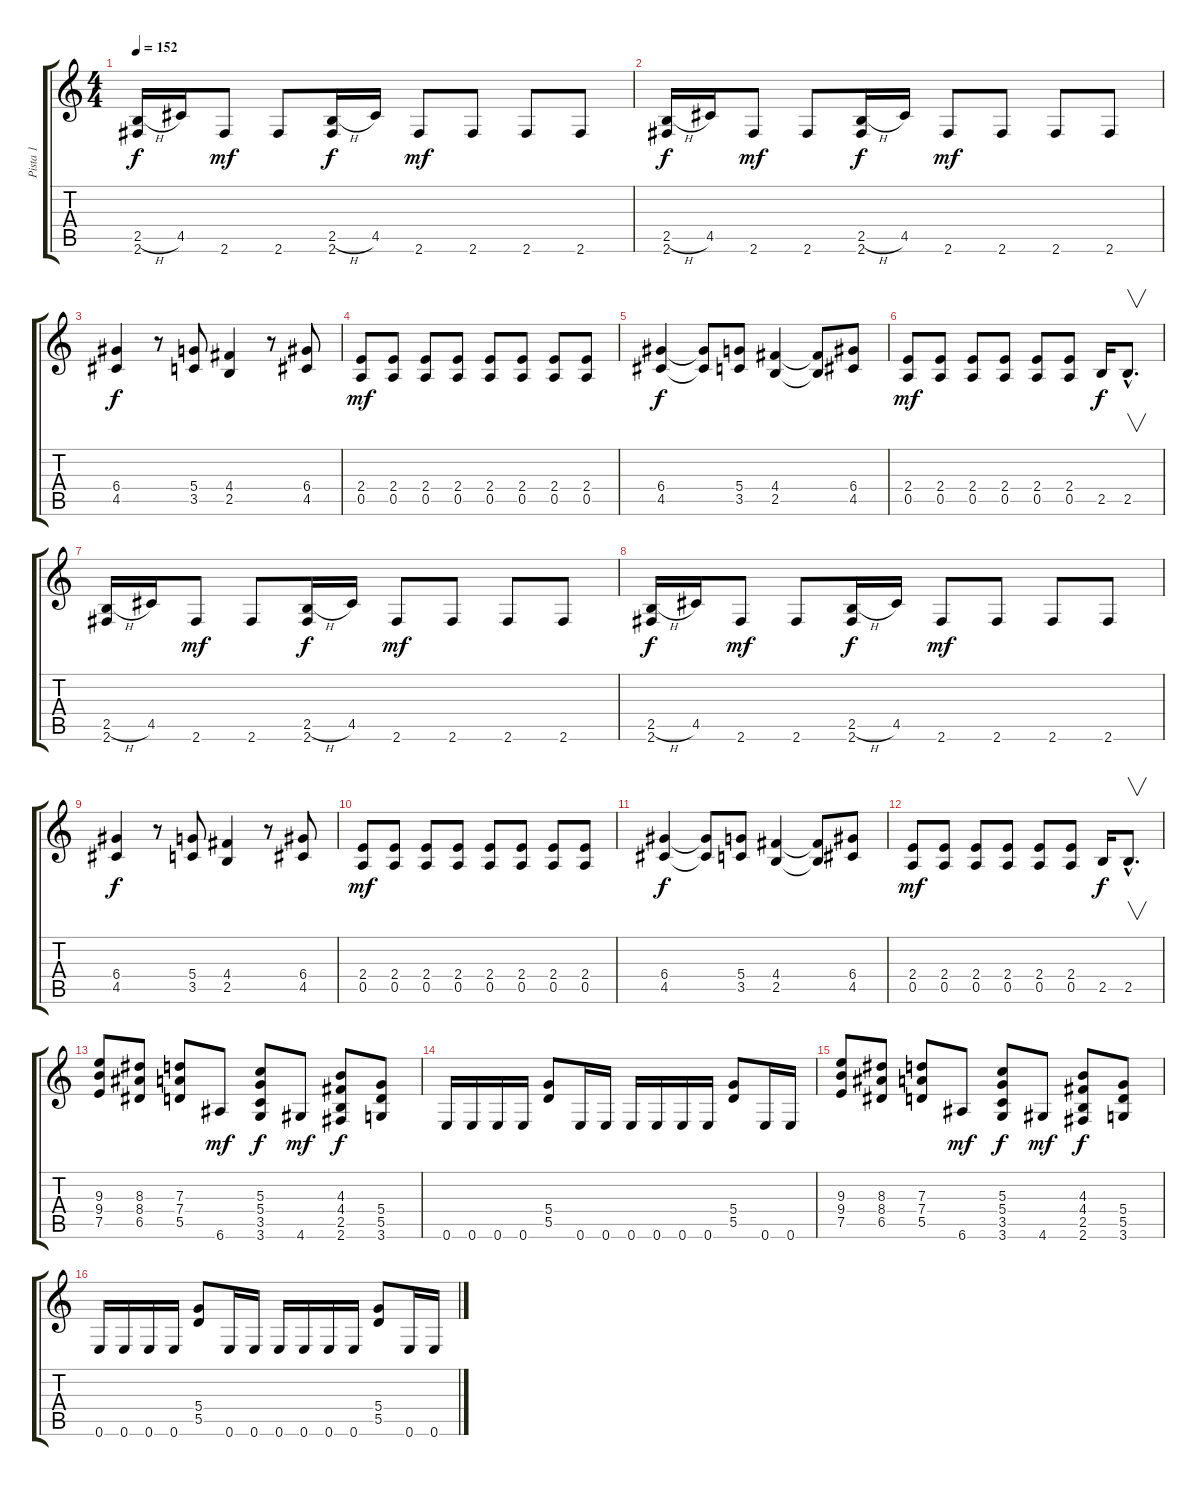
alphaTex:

\track ("Pista 1" "Pista 1") {instrument overdrivenguitar}
\staff {score tabs}
\tuning (E4 B3 G3 D3 A2 E2) {hide}
\ts (4 4)
\tempo 152
\clef g2
\ks c
(2.5{h} 2.6).16{dy f} 4.5.16 2.6.8{dy mf} 2.6.8 (2.5{h} 2.6).16{dy f} 4.5.16 2.6.8{dy mf} 2.6.8 2.6.8 2.6.8 |
(2.5{h} 2.6).16{dy f} 4.5.16 2.6.8{dy mf} 2.6.8 (2.5{h} 2.6).16{dy f} 4.5.16 2.6.8{dy mf} 2.6.8 2.6.8 2.6.8 |
(6.4 4.5).4{dy f} r.8 (5.4 3.5).8 (4.4 2.5).4 r.8 (6.4 4.5).8 |
(2.4 0.5).8{dy mf} (2.4 0.5).8 (2.4 0.5).8 (2.4 0.5).8 (2.4 0.5).8 (2.4 0.5).8 (2.4 0.5).8 (2.4 0.5).8 |
(6.4 4.5).4{dy f} (6.4{t} 4.5{t}).8 (5.4 3.5).8 (4.4 2.5).4 (4.4{t} 2.5{t}).8 (6.4 4.5).8 |
(2.4 0.5).8{dy mf} (2.4 0.5).8 (2.4 0.5).8 (2.4 0.5).8 (2.4 0.5).8 (2.4 0.5).8 2.5.16{dy f} 2.5{hac}.8{v d} |
(2.5{h} 2.6).16 4.5.16 2.6.8{dy mf} 2.6.8 (2.5{h} 2.6).16{dy f} 4.5.16 2.6.8{dy mf} 2.6.8 2.6.8 2.6.8 |
(2.5{h} 2.6).16{dy f} 4.5.16 2.6.8{dy mf} 2.6.8 (2.5{h} 2.6).16{dy f} 4.5.16 2.6.8{dy mf} 2.6.8 2.6.8 2.6.8 |
(6.4 4.5).4{dy f} r.8 (5.4 3.5).8 (4.4 2.5).4 r.8 (6.4 4.5).8 |
(2.4 0.5).8{dy mf} (2.4 0.5).8 (2.4 0.5).8 (2.4 0.5).8 (2.4 0.5).8 (2.4 0.5).8 (2.4 0.5).8 (2.4 0.5).8 |
(6.4 4.5).4{dy f} (6.4{t} 4.5{t}).8 (5.4 3.5).8 (4.4 2.5).4 (4.4{t} 2.5{t}).8 (6.4 4.5).8 |
(2.4 0.5).8{dy mf} (2.4 0.5).8 (2.4 0.5).8 (2.4 0.5).8 (2.4 0.5).8 (2.4 0.5).8 2.5.16{dy f} 2.5{hac}.8{v d} |
(9.3 9.4 7.5).8 (8.3 8.4 6.5).8 (7.3 7.4 5.5).8 6.6.8{dy mf} (5.3 5.4 3.5 3.6).8{dy f} 4.6.8{dy mf} (4.3 4.4 2.5 2.6).8{dy f} (5.4 5.5 3.6).8 |
0.6.16 0.6.16 0.6.16 0.6.16 (5.4 5.5).8 0.6.16 0.6.16 0.6.16 0.6.16 0.6.16 0.6.16 (5.4 5.5).8 0.6.16 0.6.16 |
(9.3 9.4 7.5).8 (8.3 8.4 6.5).8 (7.3 7.4 5.5).8 6.6.8{dy mf} (5.3 5.4 3.5 3.6).8{dy f} 4.6.8{dy mf} (4.3 4.4 2.5 2.6).8{dy f} (5.4 5.5 3.6).8 |
0.6.16 0.6.16 0.6.16 0.6.16 (5.4 5.5).8 0.6.16 0.6.16 0.6.16 0.6.16 0.6.16 0.6.16 (5.4 5.5).8 0.6.16 0.6.16
